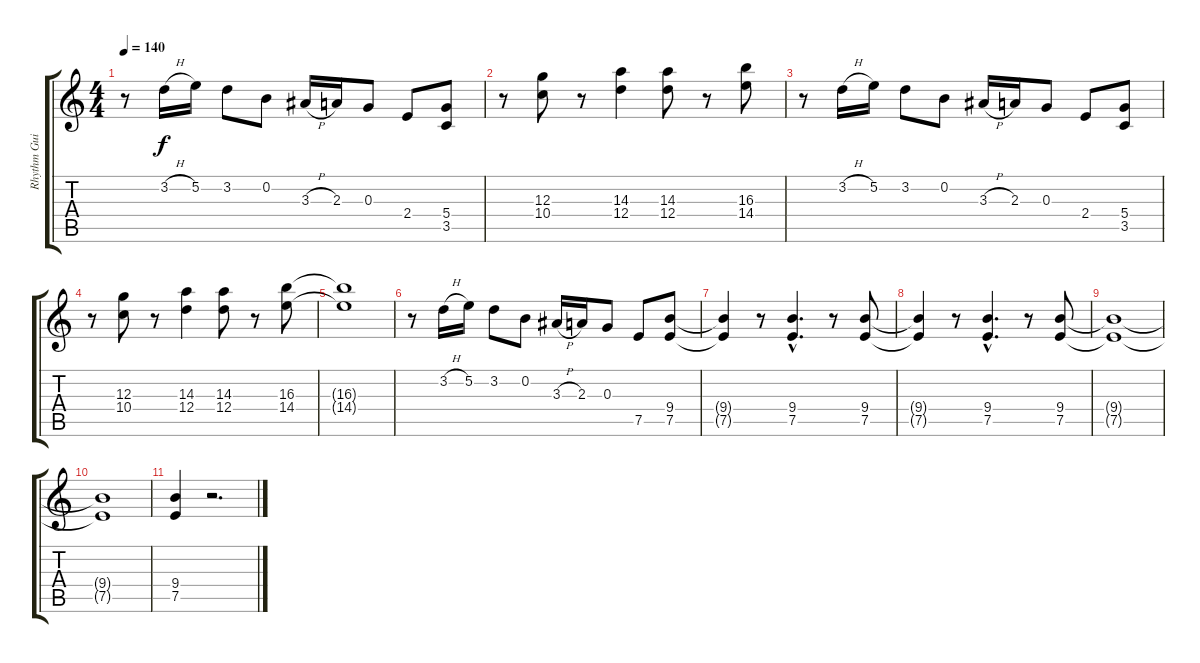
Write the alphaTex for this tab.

\track ("Rhythm Guitar" "Rhythm Gui") {instrument electricguitarjazz}
\staff {score tabs}
\tuning (E4 B3 G3 D3 A2 E2) {hide}
\ts (4 4)
\tempo 140
\clef g2
\ks c
r.8{dy f} 3.2{h}.16 5.2.16 3.2.8 0.2.8 3.3{h}.16 2.3.16 0.3.8 2.4.8 (5.4 3.5).8 |
r.8 (12.3 10.4).8 r.8 (14.3 12.4).4 (14.3 12.4).8 r.8 (16.3 14.4).8 |
r.8 3.2{h}.16 5.2.16 3.2.8 0.2.8 3.3{h}.16 2.3.16 0.3.8 2.4.8 (5.4 3.5).8 |
r.8 (12.3 10.4).8 r.8 (14.3 12.4).4 (14.3 12.4).8 r.8 (16.3 14.4).8 |
(16.3{t} 14.4{t}).1 |
r.8 3.2{h}.16 5.2.16 3.2.8 0.2.8 3.3{h}.16 2.3.16 0.3.8 7.5.8 (9.4 7.5).8 |
(9.4{t} 7.5{t}).4 r.8 (9.4{hac} 7.5{hac}).4{d} r.8 (9.4 7.5).8 |
(9.4{t} 7.5{t}).4 r.8 (9.4{hac} 7.5{hac}).4{d} r.8 (9.4 7.5).8 |
(9.4{t} 7.5{t}).1 |
(9.4{t} 7.5{t}).1 |
(9.4 7.5).4 r.2{d}
